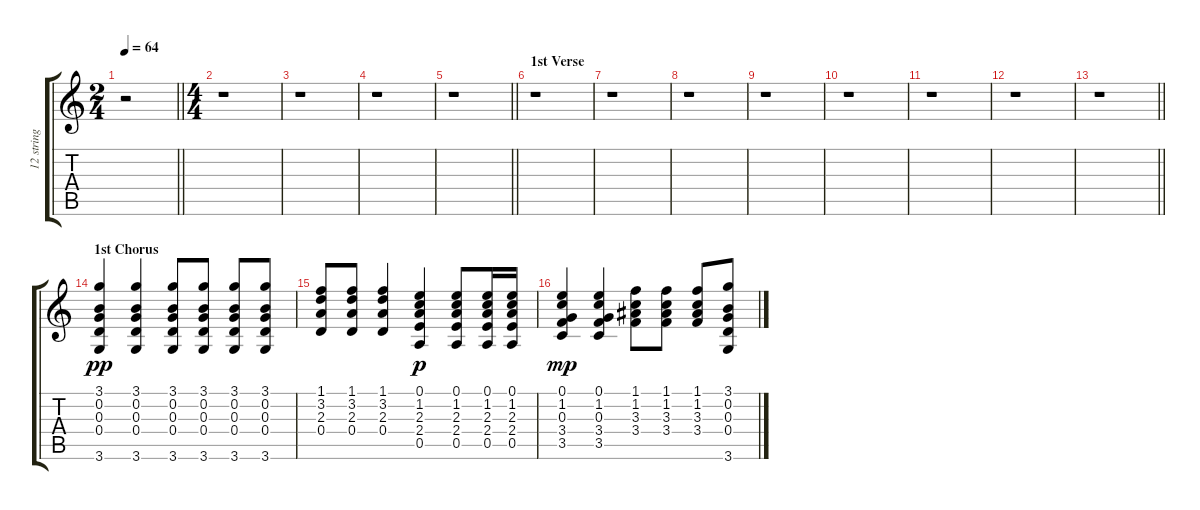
\track ("12 string" "12 string") {instrument acousticguitarnylon}
\staff {score tabs}
\tuning (E4 B3 G3 D3 A2 E2) {hide}
\ts (2 4)
\tempo 64
\clef g2
\barLineRight lightlight
\ks c
r.2{dy pp instrument acousticguitarnylon} |
\ts (4 4)
r.1 |
r.1 |
r.1 |
\barLineRight lightlight
r.1 |
\section ("" "1st Verse")
r.1 |
r.1 |
r.1 |
r.1 |
r.1 |
r.1 |
r.1 |
\barLineRight lightlight
r.1 |
\section ("" "1st Chorus")
(3.1 0.2 0.3 0.4 3.6).4 (3.1 0.2 0.3 0.4 3.6).4 (3.1 0.2 0.3 0.4 3.6).8 (3.1 0.2 0.3 0.4 3.6).8 (3.1 0.2 0.3 0.4 3.6).8 (3.1 0.2 0.3 0.4 3.6).8 |
(1.1 3.2 2.3 0.4).8 (1.1 3.2 2.3 0.4).8 (1.1 3.2 2.3 0.4).4 (0.1 1.2 2.3 2.4 0.5).4{dy p} (0.1 1.2 2.3 2.4 0.5).8 (0.1 1.2 2.3 2.4 0.5).16 (0.1 1.2 2.3 2.4 0.5).16 |
(0.1 1.2 0.3 3.4 3.5).4{dy mp} (0.1 1.2 0.3 3.4 3.5).4 (1.1 1.2 3.3 3.4).8 (1.1 1.2 3.3 3.4).8 (1.1 1.2 3.3 3.4).8 (3.1 0.2 0.3 0.4 3.6).8
